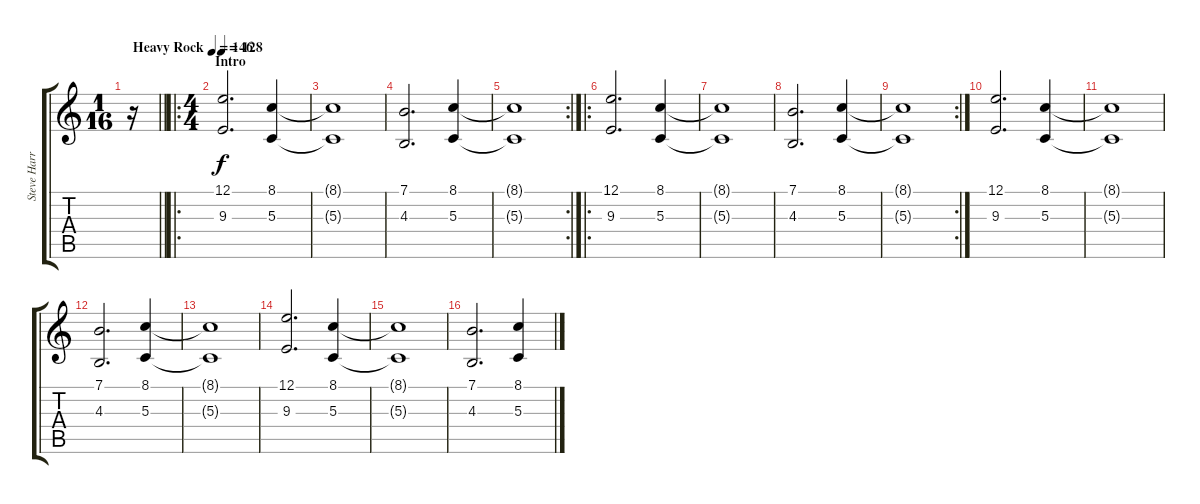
\track ("Steve Harris (Sintetizador)" "Steve Harr") {instrument stringensemble1}
\staff {score tabs}
\tuning (E4 B3 G3 D3 A2 E2) {hide}
\ts (1 16)
\tempo (146 "Heavy Rock")
\clef g2
\barLineRight lightlight
\ks c
r.16{dy f instrument stringensemble1} |
\ro
\ts (4 4)
\section ("" "Intro")
\tempo 128
(12.1 9.3).2{d volume 11 instrument pad2warm} (8.1 5.3).4 |
(8.1{t} 5.3{t}).1 |
(7.1 4.3).2{d} (8.1 5.3).4 |
\rc 2
(8.1{t} 5.3{t}).1 |
\ro
(12.1 9.3).2{d} (8.1 5.3).4 |
(8.1{t} 5.3{t}).1 |
(7.1 4.3).2{d} (8.1 5.3).4 |
\rc 2
(8.1{t} 5.3{t}).1 |
(12.1 9.3).2{d} (8.1 5.3).4 |
(8.1{t} 5.3{t}).1 |
(7.1 4.3).2{d} (8.1 5.3).4 |
(8.1{t} 5.3{t}).1 |
(12.1 9.3).2{d} (8.1 5.3).4 |
(8.1{t} 5.3{t}).1 |
(7.1 4.3).2{d} (8.1 5.3).4
